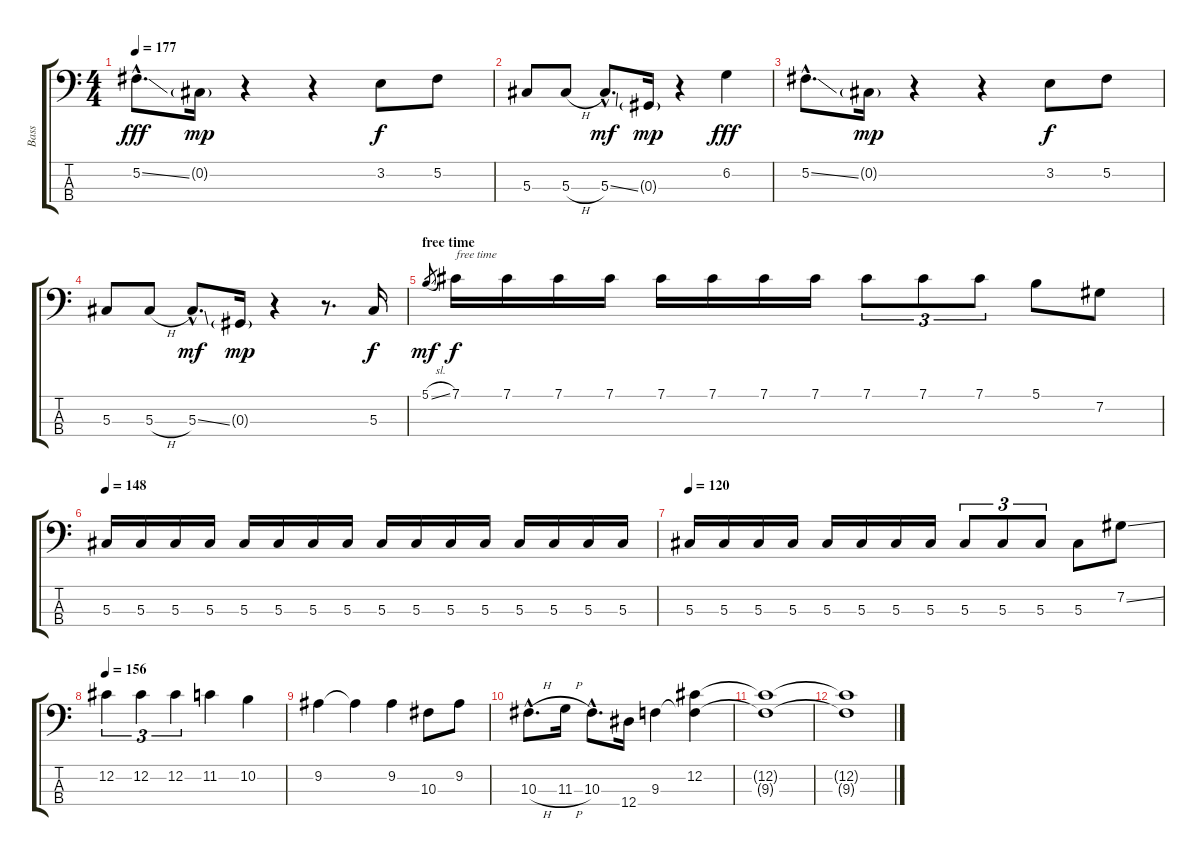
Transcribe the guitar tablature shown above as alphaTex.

\track ("Bass" "Bass") {instrument electricbassfinger}
\staff {score tabs}
\tuning (Gb2 Db2 Ab1 Eb1) {hide}
\ts (4 4)
\tempo 177
\clef f4
\ks c
5.2{ss hac}.8{d dy fff} 0.2{g}.16{dy mp} r.4 r.4 3.2.8{dy f} 5.2.8 |
5.3.8 5.3{h}.8 5.3{ss hac}.8{d dy mf} 0.3{g}.16{dy mp} r.4 6.2.4{dy fff} |
5.2{ss hac}.8{d} 0.2{g}.16{dy mp} r.4 r.4 3.2.8{dy f} 5.2.8 |
5.3.8 5.3{h}.8 5.3{ss hac}.8{d dy mf} 0.3{g}.16{dy mp} r.4 r.8{d} 5.3.16{dy f} |
\section ("" "free time")
5.1{sl}.8{gr dy mf} 7.1.16{txt "free time" dy f} 7.1.16 7.1.16 7.1.16 7.1.16 7.1.16 7.1.16 7.1.16 7.1.8{tu (3 2)} 7.1.8{tu (3 2)} 7.1.8{tu (3 2)} 5.1.8 7.2.8 |
\tempo 148
5.3.16 5.3.16 5.3.16 5.3.16 5.3.16 5.3.16 5.3.16 5.3.16 5.3.16 5.3.16 5.3.16 5.3.16 5.3.16 5.3.16 5.3.16 5.3.16 |
\tempo 120
5.3.16 5.3.16 5.3.16 5.3.16 5.3.16 5.3.16 5.3.16 5.3.16 5.3.8{tu (3 2)} 5.3.8{tu (3 2)} 5.3.8{tu (3 2)} 5.3.8 7.2{ss}.8 |
\tempo 156
12.2.4{tu (3 2)} 12.2.4{tu (3 2)} 12.2.4{tu (3 2)} 11.2.4 10.2.4 |
9.2.4 9.2{t}.4 9.2.4 10.3.8 9.2.8 |
10.3{h hac}.8{d} 11.3{h}.16 10.3{hac}.8{d} 12.4.16 9.3.4 (12.2 9.3{t}).4 |
(12.2{t} 9.3{t}).1 |
(12.2{t} 9.3{t}).1
